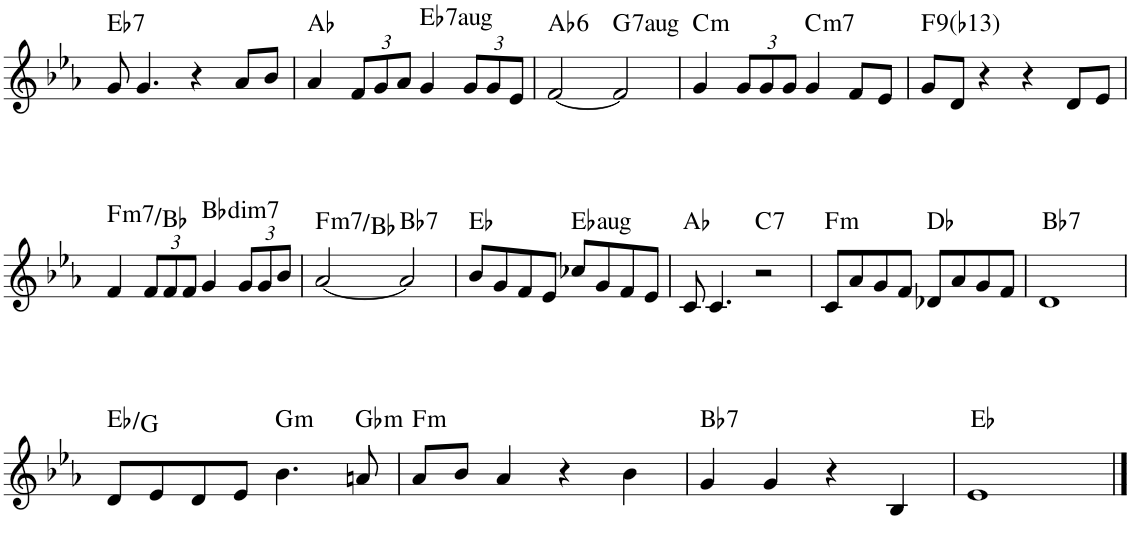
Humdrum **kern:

**kern	**harte
*part1	*part1
*staff1	*
*I"Piano	*
*I'Pno.	*
!!LO:PB:g=z
*clefG2	*
*k[b-e-a-]	*
*M4/4	*
=34	=34
!	!LO:H:kt=7
8g/	Eb:7
4.g/	.
4r	.
8a-/L	.
8b-/J	.
=35	=35
4a-/	Ab:maj
*Xbrackettup	*
12f/L	.
12g/	.
12a-/J	.
!	!LO:H:kt=7aug
4g/	Eb:aug(b7)
12g/L	.
12g/	.
12e-/J	.
=36	=36
!	!LO:H:kt=6
[2f/	Ab:maj6
!	!LO:H:kt=7aug
2f/]	G:aug(b7)
=37	=37
!	!LO:H:kt=m
4g/	C:min
12g/L	.
12g/	.
12g/J	.
!	!LO:H:kt=m7
4g/	C:min7
8f/L	.
8e-/J	.
=38	=38
!	!LO:H:kt=9
8g/L	F:9(b13)
8d/J	.
4r	.
4r	.
8d/L	.
8e-/J	.
!!LO:LB:g=z
=39	=39
!	!LO:H:kt=m7
4f/	F:min7/4
12f/L	.
12f/	.
12f/J	.
!	!LO:H:kt=dim7
4g/	Bb:dim7
12g/L	.
12g/	.
12b-/J	.
=40	=40
!	!LO:H:kt=m7
[2a-/	F:min7/4
!	!LO:H:kt=7
2a-/]	Bb:7
=41	=41
8b-/L	Eb:maj
8g/	.
8f/	.
8e-/J	.
!	!LO:H:kt=aug
8cc-X/L	Eb:aug
8g/	.
8f/	.
8e-/J	.
=42	=42
8c/	Ab:maj
4.c/	.
!	!LO:H:kt=7
2r	C:7
=43	=43
!	!LO:H:kt=m
8c/L	F:min
8a-/	.
8g/	.
8f/J	.
8d-X/L	Db:maj
8a-/	.
8g/	.
8f/J	.
=44	=44
!	!LO:H:kt=7
1d	Bb:7
!!LO:LB:g=z
=45	=45
8d/L	Eb:maj/3
8e-/	.
8d/	.
8e-/J	.
!	!LO:H:kt=m
4.b-\	G:min
!	!LO:H:kt=m
8an/	Gb:min
=46	=46
!	!LO:H:kt=m
8a-/L	F:min
8b-/J	.
4a-/	.
4r	.
4b-\	.
=47	=47
!	!LO:H:kt=7
4g/	Bb:7
4g/	.
4r	.
4B-/	.
=48	=48
1e-	Eb:maj
==	==
*-	*-
